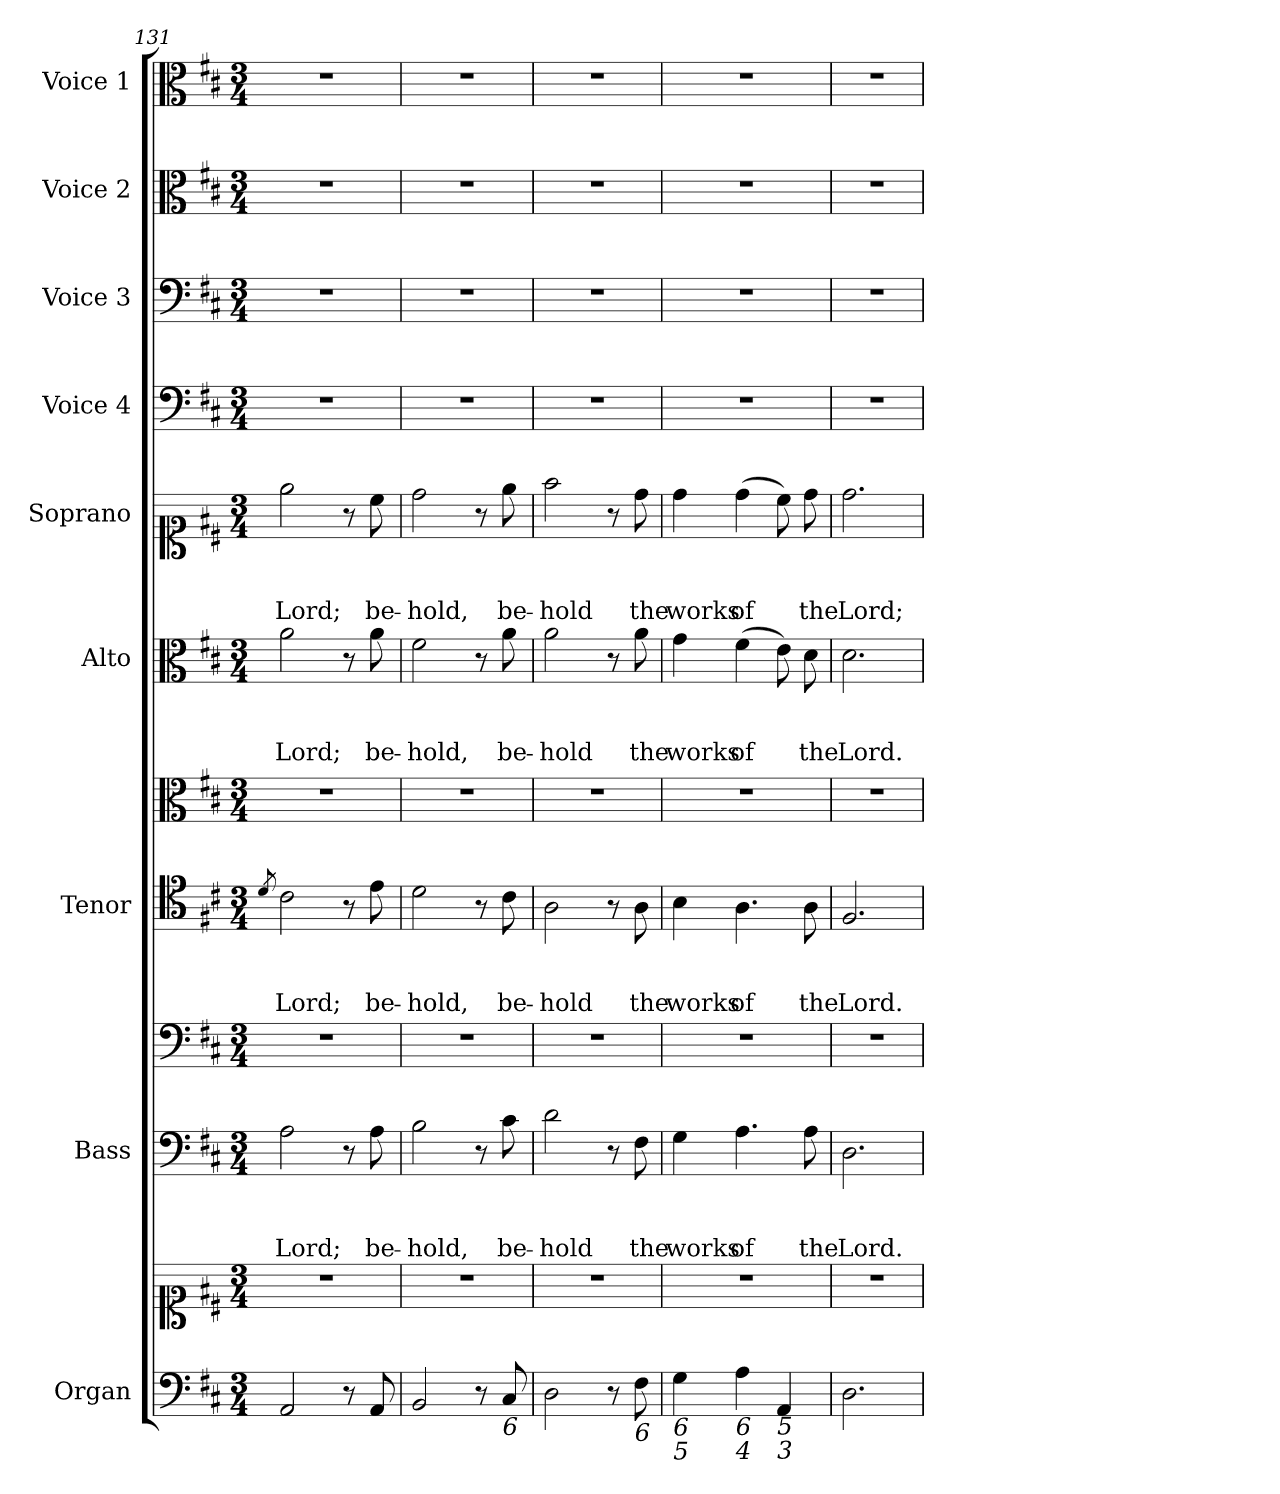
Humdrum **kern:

**kern	**kern	**kern	**text	**text	**text	**kern	**kern	**text	**text	**text	**kern	**kern	**text	**text	**text	**kern	**text	**text	**text	**kern	**kern	**kern	**kern
*part11	*part11	*part10	*part10	*part10	*part10	*part9	*part8	*part8	*part8	*part8	*part7	*part6	*part6	*part6	*part6	*part5	*part5	*part5	*part5	*part4	*part3	*part2	*part1
*staff12	*staff11	*staff10	*staff10	*staff10	*staff10	*staff9	*staff8	*staff8	*staff8	*staff8	*staff7	*staff6	*staff6	*staff6	*staff6	*staff5	*staff5	*staff5	*staff5	*staff4	*staff3	*staff2	*staff1
*I"Organ	*	*I"Bass	*	*	*	*	*I"Tenor	*	*	*	*	*I"Alto	*	*	*	*I"Soprano	*	*	*	*I"Voice 4	*I"Voice 3	*I"Voice 2	*I"Voice 1
*I'Org.	*	*I'B	*	*	*	*	*I'T	*	*	*	*	*I'A	*	*	*	*I'S	*	*	*	*	*	*	*
*clefF4	*clefC1	*clefF4	*	*	*	*clefF4	*clefC4	*	*	*	*clefC3	*clefC3	*	*	*	*clefC1	*	*	*	*clefF4	*clefF4	*clefC3	*clefC3
*k[f#c#]	*k[f#c#]	*k[f#c#]	*	*	*	*k[f#c#]	*k[f#c#]	*	*	*	*k[f#c#]	*k[f#c#]	*	*	*	*k[f#c#]	*	*	*	*k[f#c#]	*k[f#c#]	*k[f#c#]	*k[f#c#]
*D:	*D:	*D:	*	*	*	*D:	*D:	*	*	*	*D:	*D:	*	*	*	*D:	*	*	*	*D:	*D:	*D:	*D:
*M3/4	*M3/4	*M3/4	*	*	*	*M3/4	*M3/4	*	*	*	*M3/4	*M3/4	*	*	*	*M3/4	*	*	*	*M3/4	*M3/4	*M3/4	*M3/4
=131	=131	=131	=131	=131	=131	=131	=131	=131	=131	=131	=131	=131	=131	=131	=131	=131	=131	=131	=131	=131	=131	=131	=131
.	.	.	.	.	.	.	8qd/	.	.	.	.	.	.	.	.	.	.	.	.	.	.	.	.
!	!	!	!	!	!LO:LY:b	!	!	!	!	!LO:LY:b	!	!	!	!	!LO:LY:b	!	!	!	!LO:LY:b	!	!	!	!
2AA/	2.r	2A\	.	.	Lord;	2.r	2c#\	.	.	Lord;	2.r	2a\	.	.	Lord;	2ee\	.	.	Lord;	2.r	2.r	2.r	2.r
8r	.	8r	.	.	.	.	8r	.	.	.	.	8r	.	.	.	8r	.	.	.	.	.	.	.
!	!	!	!	!	!LO:LY:b	!	!	!	!	!LO:LY:b	!	!	!	!	!LO:LY:b	!	!	!	!LO:LY:b	!	!	!	!
8AA/	.	8A\	.	.	be-	.	8e\	.	.	be-	.	8a\	.	.	be-	8cc#\	.	.	be-	.	.	.	.
=132	=132	=132	=132	=132	=132	=132	=132	=132	=132	=132	=132	=132	=132	=132	=132	=132	=132	=132	=132	=132	=132	=132	=132
!	!	!	!	!	!LO:LY:b	!	!	!	!	!LO:LY:b	!	!	!	!	!LO:LY:b	!	!	!	!LO:LY:b	!	!	!	!
2BB/	2.r	2B\	.	.	-hold,	2.r	2d\	.	.	-hold,	2.r	2f#\	.	.	-hold,	2dd\	.	.	-hold,	2.r	2.r	2.r	2.r
8r	.	8r	.	.	.	.	8r	.	.	.	.	8r	.	.	.	8r	.	.	.	.	.	.	.
!LO:TX:b:i:t=6	!	!	!	!	!	!	!	!	!	!	!	!	!	!	!	!	!	!	!	!	!	!	!
!	!	!	!	!	!LO:LY:b	!	!	!	!	!LO:LY:b	!	!	!	!	!LO:LY:b	!	!	!	!LO:LY:b	!	!	!	!
8C#/	.	8c#\	.	.	be-	.	8c#\	.	.	be-	.	8a\	.	.	be-	8ee\	.	.	be-	.	.	.	.
!!LO:PB:g=z
=133	=133	=133	=133	=133	=133	=133	=133	=133	=133	=133	=133	=133	=133	=133	=133	=133	=133	=133	=133	=133	=133	=133	=133
!	!	!	!	!	!LO:LY:b	!	!	!	!	!LO:LY:b	!	!	!	!	!LO:LY:b	!	!	!	!LO:LY:b	!	!	!	!
2D\	2.r	2d\	.	.	-hold	2.r	2A\	.	.	-hold	2.r	2a\	.	.	-hold	2ff#\	.	.	-hold	2.r	2.r	2.r	2.r
8r	.	8r	.	.	.	.	8r	.	.	.	.	8r	.	.	.	8r	.	.	.	.	.	.	.
!LO:TX:b:i:t=6	!	!	!	!	!	!	!	!	!	!	!	!	!	!	!	!	!	!	!	!	!	!	!
!	!	!	!	!	!LO:LY:b	!	!	!	!	!LO:LY:b	!	!	!	!	!LO:LY:b	!	!	!	!LO:LY:b	!	!	!	!
8F#\	.	8F#\	.	.	the	.	8A\	.	.	the	.	8a\	.	.	the	8dd\	.	.	the	.	.	.	.
=134	=134	=134	=134	=134	=134	=134	=134	=134	=134	=134	=134	=134	=134	=134	=134	=134	=134	=134	=134	=134	=134	=134	=134
!LO:TX:b:i:t=6	!	!	!	!	!	!	!	!	!	!	!	!	!	!	!	!	!	!	!	!	!	!	!
!LO:TX:b:i:t=5	!	!	!	!	!	!	!	!	!	!	!	!	!	!	!	!	!	!	!	!	!	!	!
!	!	!	!	!	!LO:LY:b	!	!	!	!	!LO:LY:b	!	!	!	!	!LO:LY:b	!	!	!	!LO:LY:b	!	!	!	!
4G\	2.r	4G\	.	.	works	2.r	4B\	.	.	works	2.r	4g\	.	.	works	4dd\	.	.	works	2.r	2.r	2.r	2.r
!LO:TX:b:i:t=6	!	!	!	!	!	!	!	!	!	!	!	!	!	!	!	!	!	!	!	!	!	!	!
!LO:TX:b:i:t=4	!	!	!	!	!	!	!	!	!	!	!	!	!	!	!	!	!	!	!	!	!	!	!
!	!	!	!	!	!LO:LY:b	!	!	!	!	!LO:LY:b	!	!	!	!	!LO:LY:b	!	!	!	!LO:LY:b	!	!	!	!
4A\	.	4.A\	.	.	of	.	4.A\	.	.	of	.	(>4f#\	.	.	of	(>4dd\	.	.	of	.	.	.	.
!LO:TX:b:i:t=5	!	!	!	!	!	!	!	!	!	!	!	!	!	!	!	!	!	!	!	!	!	!	!
!LO:TX:b:i:t=3	!	!	!	!	!	!	!	!	!	!	!	!	!	!	!	!	!	!	!	!	!	!	!
4AA/	.	.	.	.	.	.	.	.	.	.	.	8e\)	.	.	.	8cc#\)	.	.	.	.	.	.	.
!	!	!	!	!	!LO:LY:b	!	!	!	!	!LO:LY:b	!	!	!	!	!LO:LY:b	!	!	!	!LO:LY:b	!	!	!	!
.	.	8A\	.	.	the	.	8A\	.	.	the	.	8d\	.	.	the	8dd\	.	.	the	.	.	.	.
=135	=135	=135	=135	=135	=135	=135	=135	=135	=135	=135	=135	=135	=135	=135	=135	=135	=135	=135	=135	=135	=135	=135	=135
!	!	!	!	!	!LO:LY:b	!	!	!	!	!LO:LY:b	!	!	!	!	!LO:LY:b	!	!	!	!LO:LY:b	!	!	!	!
2.D\	2.r	2.D\	.	.	Lord.	2.r	2.F#/	.	.	Lord.	2.r	2.d\	.	.	Lord.	2.dd\	.	.	Lord;	2.r	2.r	2.r	2.r
=	=	=	=	=	=	=	=	=	=	=	=	=	=	=	=	=	=	=	=	=	=	=	=
*-	*-	*-	*-	*-	*-	*-	*-	*-	*-	*-	*-	*-	*-	*-	*-	*-	*-	*-	*-	*-	*-	*-	*-
